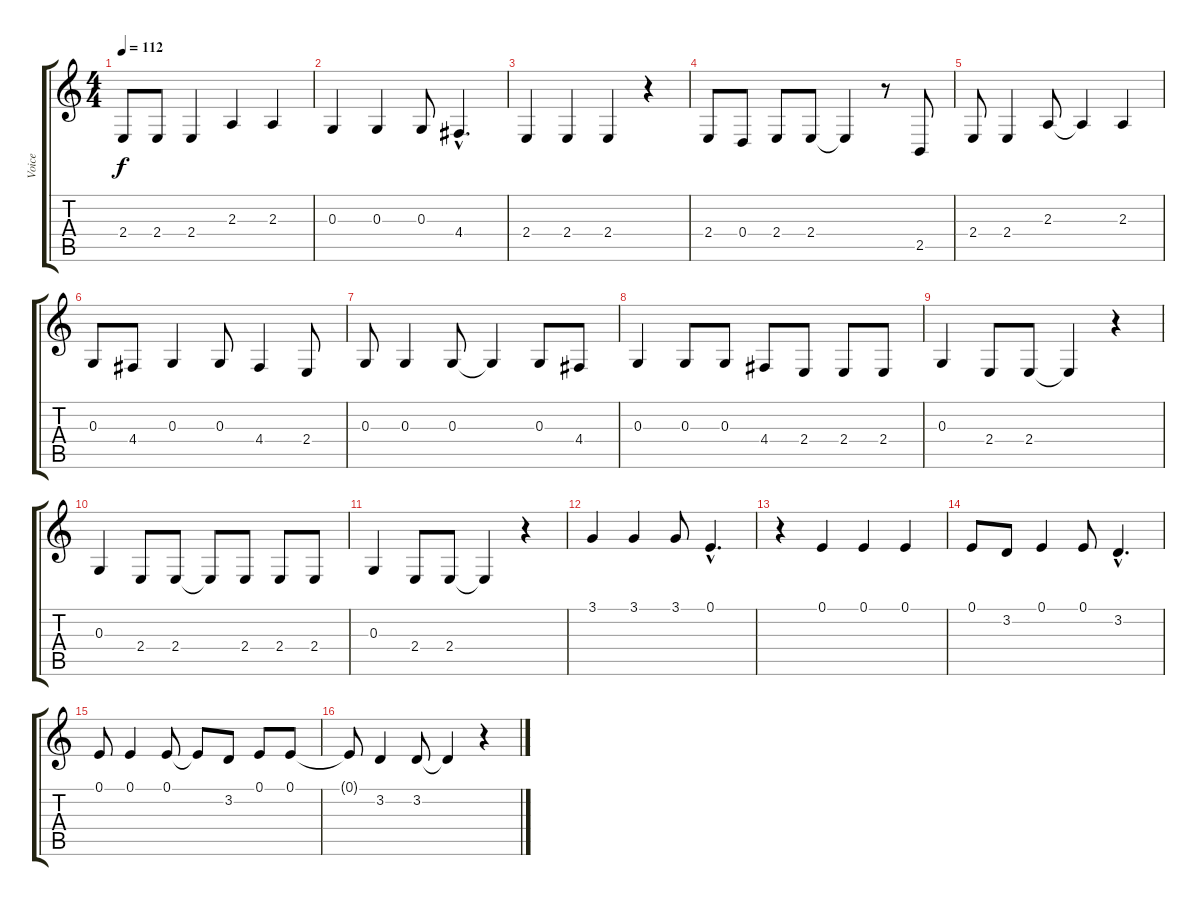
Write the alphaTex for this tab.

\track ("Voice" "Voice") {instrument lead6voice}
\staff {score tabs}
\tuning (E4 B3 G3 D3 A2 E2) {hide}
\ts (4 4)
\tempo 112
\clef g2
\ks c
2.4.8{dy f} 2.4.8 2.4.4 2.3.4 2.3.4 |
0.3.4 0.3.4 0.3.8 4.4{hac}.4{d} |
2.4.4 2.4.4 2.4.4 r.4 |
2.4.8 0.4.8 2.4.8 2.4.8 2.4{t}.4 r.8 2.5.8 |
2.4.8 2.4.4 2.3.8 2.3{t}.4 2.3.4 |
0.3.8 4.4.8 0.3.4 0.3.8 4.4.4 2.4.8 |
0.3.8 0.3.4 0.3.8 0.3{t}.4 0.3.8 4.4.8 |
0.3.4 0.3.8 0.3.8 4.4.8 2.4.8 2.4.8 2.4.8 |
0.3.4 2.4.8 2.4.8 2.4{t}.4 r.4 |
0.3.4 2.4.8 2.4.8 2.4{t}.8 2.4.8 2.4.8 2.4.8 |
0.3.4 2.4.8 2.4.8 2.4{t}.4 r.4 |
3.1.4 3.1.4 3.1.8 0.1{hac}.4{d} |
r.4 0.1.4 0.1.4 0.1.4 |
0.1.8 3.2.8 0.1.4 0.1.8 3.2{hac}.4{d} |
0.1.8 0.1.4 0.1.8 0.1{t}.8 3.2.8 0.1.8 0.1.8 |
0.1{t}.8 3.2.4 3.2.8 3.2{t}.4 r.4
